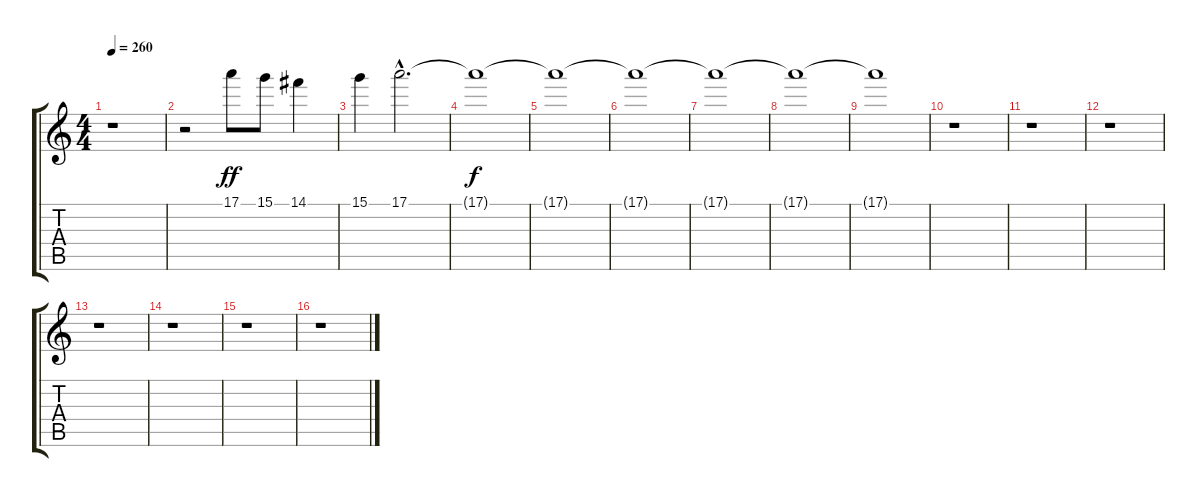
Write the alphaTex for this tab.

\track "" {instrument distortionguitar}
\staff {score tabs}
\tuning (E4 B3 G3 D3 A2 E2) {hide}
\ts (4 4)
\tempo 260
\clef g2
\ks c
r.1{dy ff} |
r.2 17.1.8 15.1.8 14.1.4 |
15.1.4 17.1{hac}.2{d} |
17.1{t}.1{dy f} |
17.1{t}.1 |
17.1{t}.1 |
17.1{t}.1 |
17.1{t}.1 |
17.1{t}.1 |
r.1 |
r.1 |
r.1 |
r.1 |
r.1 |
r.1 |
r.1
